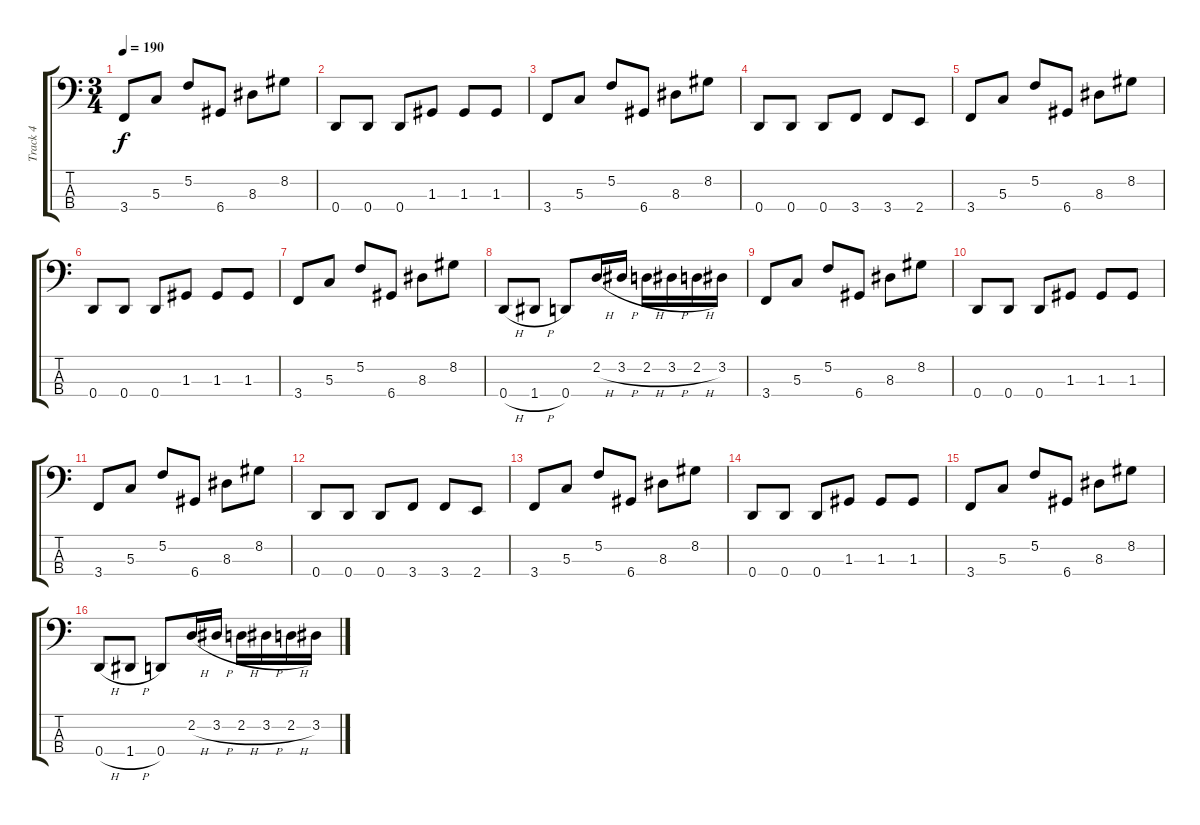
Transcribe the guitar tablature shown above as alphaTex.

\track ("Track 4" "Track 4") {instrument electricbassfinger}
\staff {score tabs}
\tuning (F2 C2 G1 D1) {hide}
\ts (3 4)
\tempo 190
\clef f4
\ks c
3.4.8{dy f} 5.3.8 5.2.8 6.4.8 8.3.8 8.2.8 |
0.4.8 0.4.8 0.4.8 1.3.8 1.3.8 1.3.8 |
3.4.8 5.3.8 5.2.8 6.4.8 8.3.8 8.2.8 |
0.4.8 0.4.8 0.4.8 3.4.8 3.4.8 2.4.8 |
3.4.8 5.3.8 5.2.8 6.4.8 8.3.8 8.2.8 |
0.4.8 0.4.8 0.4.8 1.3.8 1.3.8 1.3.8 |
3.4.8 5.3.8 5.2.8 6.4.8 8.3.8 8.2.8 |
0.4{h}.8 1.4{h}.8 0.4.8 2.2{h}.16 3.2{h}.16 2.2{h}.16 3.2{h}.16 2.2{h}.16 3.2.16 |
3.4.8 5.3.8 5.2.8 6.4.8 8.3.8 8.2.8 |
0.4.8 0.4.8 0.4.8 1.3.8 1.3.8 1.3.8 |
3.4.8 5.3.8 5.2.8 6.4.8 8.3.8 8.2.8 |
0.4.8 0.4.8 0.4.8 3.4.8 3.4.8 2.4.8 |
3.4.8 5.3.8 5.2.8 6.4.8 8.3.8 8.2.8 |
0.4.8 0.4.8 0.4.8 1.3.8 1.3.8 1.3.8 |
3.4.8 5.3.8 5.2.8 6.4.8 8.3.8 8.2.8 |
0.4{h}.8 1.4{h}.8 0.4.8 2.2{h}.16 3.2{h}.16 2.2{h}.16 3.2{h}.16 2.2{h}.16 3.2.16
